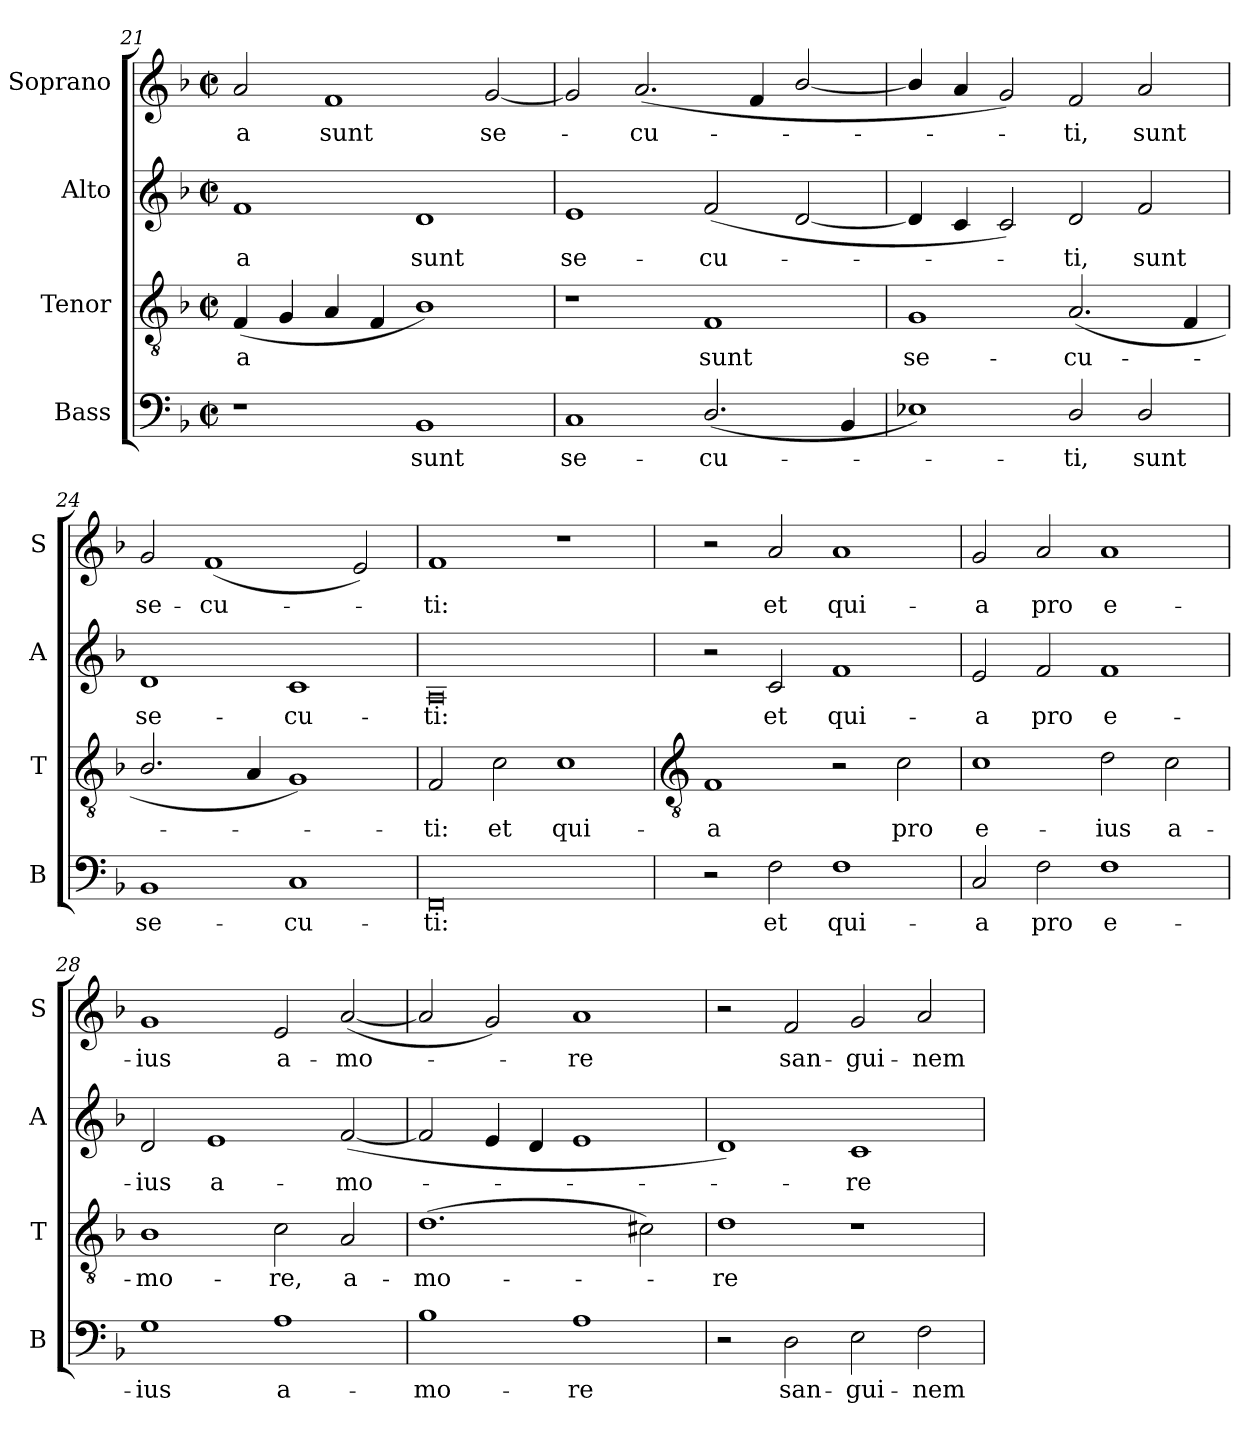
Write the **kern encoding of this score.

**kern	**text	**kern	**text	**kern	**text	**kern	**text
*part4	*part4	*part3	*part3	*part2	*part2	*part1	*part1
*staff4	*staff4	*staff3	*staff3	*staff2	*staff2	*staff1	*staff1
*I"Bass	*	*I"Tenor	*	*I"Alto	*	*I"Soprano	*
*I'B	*	*I'T	*	*I'A	*	*I'S	*
*clefF4	*	*clefGv2	*	*clefG2	*	*clefG2	*
*k[b-]	*	*k[b-]	*	*k[b-]	*	*k[b-]	*
*F:	*	*F:	*	*F:	*	*F:	*
*M4/2	*	*M4/2	*	*M4/2	*	*M4/2	*
*met(c|)	*	*met(c|)	*	*met(c|)	*	*met(c|)	*
=21	=21	=21	=21	=21	=21	=21	=21
!	!	!	!LO:LY:b	!	!LO:LY:b	!	!LO:LY:b
1r	.	(<4F	-a	1f	-a	2a	-a
.	.	4G	.	.	.	.	.
!	!	!	!	!	!	!	!LO:LY:b
.	.	4A	.	.	.	1f	sunt
.	.	4F	.	.	.	.	.
!	!LO:LY:b	!	!	!	!LO:LY:b	!	!
1BB-	sunt	1B-/)	.	1d	sunt	.	.
!	!	!	!	!	!	!	!LO:LY:b
.	.	.	.	.	.	[2g	se-
=22	=22	=22	=22	=22	=22	=22	=22
!	!LO:LY:b	!	!	!	!LO:LY:b	!	!
1C	se-	1r	.	1e	se-	2g]	.
!	!	!	!	!	!	!	!LO:LY:b
.	.	.	.	.	.	(<2.a	cu-
!	!LO:LY:b	!	!LO:LY:b	!	!LO:LY:b	!	!
(<2.D/	-cu-	1F	sunt	(<2f	-cu-	.	.
.	.	.	.	.	.	4f	.
.	.	.	.	[2d	.	[2b-/	.
4BB-	.	.	.	.	.	.	.
=23	=23	=23	=23	=23	=23	=23	=23
!	!	!	!LO:LY:b	!	!	!	!
1E-X/)	.	1G	se-	4d]	.	4b-/]	.
.	.	.	.	4c	.	4a	.
.	.	.	.	2c)	.	2g)	.
!	!LO:LY:b	!	!LO:LY:b	!	!LO:LY:b	!	!LO:LY:b
2D/	ti,	(<2.A	-cu-	2d	ti,	2f	ti,
!	!LO:LY:b	!	!	!	!LO:LY:b	!	!LO:LY:b
2D/	sunt	.	.	2f	sunt	2a	sunt
.	.	4F	.	.	.	.	.
=24	=24	=24	=24	=24	=24	=24	=24
!	!LO:LY:b	!	!	!	!LO:LY:b	!	!LO:LY:b
1BB-	se-	2.B-/	.	1d	se-	2g	se-
!	!	!	!	!	!	!	!LO:LY:b
.	.	.	.	.	.	(<1f/	-cu-
.	.	4A	.	.	.	.	.
!	!LO:LY:b	!	!	!	!LO:LY:b	!	!
1C	-cu-	1G)	.	1c	-cu-	.	.
.	.	.	.	.	.	2e)	.
=25	=25	=25	=25	=25	=25	=25	=25
!	!LO:LY:b	!	!LO:LY:b	!	!LO:LY:b	!	!LO:LY:b
0FF	-ti:	2F	ti:	0A	-ti:	1f	ti:
!	!	!	!LO:LY:b	!	!	!	!
.	.	2c	et	.	.	.	.
!	!	!	!LO:LY:b	!	!	!	!
.	.	1c	qui-	.	.	1r	.
!!LO:LB:g=z
=26	=26	=26	=26	=26	=26	=26	=26
*	*	*clefGv2	*	*	*	*	*
!	!	!	!LO:LY:b	!	!	!	!
2r	.	1F	-a	2r	.	2r	.
!	!LO:LY:b	!	!	!	!LO:LY:b	!	!LO:LY:b
2F	et	.	.	2c	et	2a	et
!	!LO:LY:b	!	!	!	!LO:LY:b	!	!LO:LY:b
1F	qui-	2r	.	1f	qui-	1a	qui-
!	!	!	!LO:LY:b	!	!	!	!
.	.	2c	pro	.	.	.	.
=27	=27	=27	=27	=27	=27	=27	=27
!	!LO:LY:b	!	!LO:LY:b	!	!LO:LY:b	!	!LO:LY:b
2C	-a	1c	e-	2e	-a	2g	-a
!	!LO:LY:b	!	!	!	!LO:LY:b	!	!LO:LY:b
2F	pro	.	.	2f	pro	2a	pro
!	!LO:LY:b	!	!LO:LY:b	!	!LO:LY:b	!	!LO:LY:b
1F	e-	2d	-ius	1f	e-	1a	e-
!	!	!	!LO:LY:b	!	!	!	!
.	.	2c	a-	.	.	.	.
=28	=28	=28	=28	=28	=28	=28	=28
!	!LO:LY:b	!	!LO:LY:b	!	!LO:LY:b	!	!LO:LY:b
1G	-ius	1B-	-mo-	2d	-ius	1g	-ius
!	!	!	!	!	!LO:LY:b	!	!
.	.	.	.	1e	a-	.	.
!	!LO:LY:b	!	!LO:LY:b	!	!	!	!LO:LY:b
1A	a-	2c	-re,	.	.	2e	a-
!	!	!	!LO:LY:b	!	!LO:LY:b	!	!LO:LY:b
.	.	2A	a-	(<[2f	-mo-	(<[2a	-mo-
=29	=29	=29	=29	=29	=29	=29	=29
!	!LO:LY:b	!	!LO:LY:b	!	!	!	!
1B-	-mo-	(>1.d	-mo-	2f]	.	2a]	.
.	.	.	.	4e	.	2g)	.
.	.	.	.	4d	.	.	.
!	!LO:LY:b	!	!	!	!	!	!LO:LY:b
1A	-re	.	.	1e	.	1a	re
.	.	2c#X)	.	.	.	.	.
=30	=30	=30	=30	=30	=30	=30	=30
!	!	!	!LO:LY:b	!	!	!	!
2r	.	1d	re	1d)	.	2r	.
!	!LO:LY:b	!	!	!	!	!	!LO:LY:b
2D	san-	.	.	.	.	2f	san-
!	!LO:LY:b	!	!	!	!LO:LY:b	!	!LO:LY:b
2E	-gui-	1r	.	1c	re	2g	-gui-
!	!LO:LY:b	!	!	!	!	!	!LO:LY:b
2F	-nem	.	.	.	.	2a	-nem
=	=	=	=	=	=	=	=
*-	*-	*-	*-	*-	*-	*-	*-
